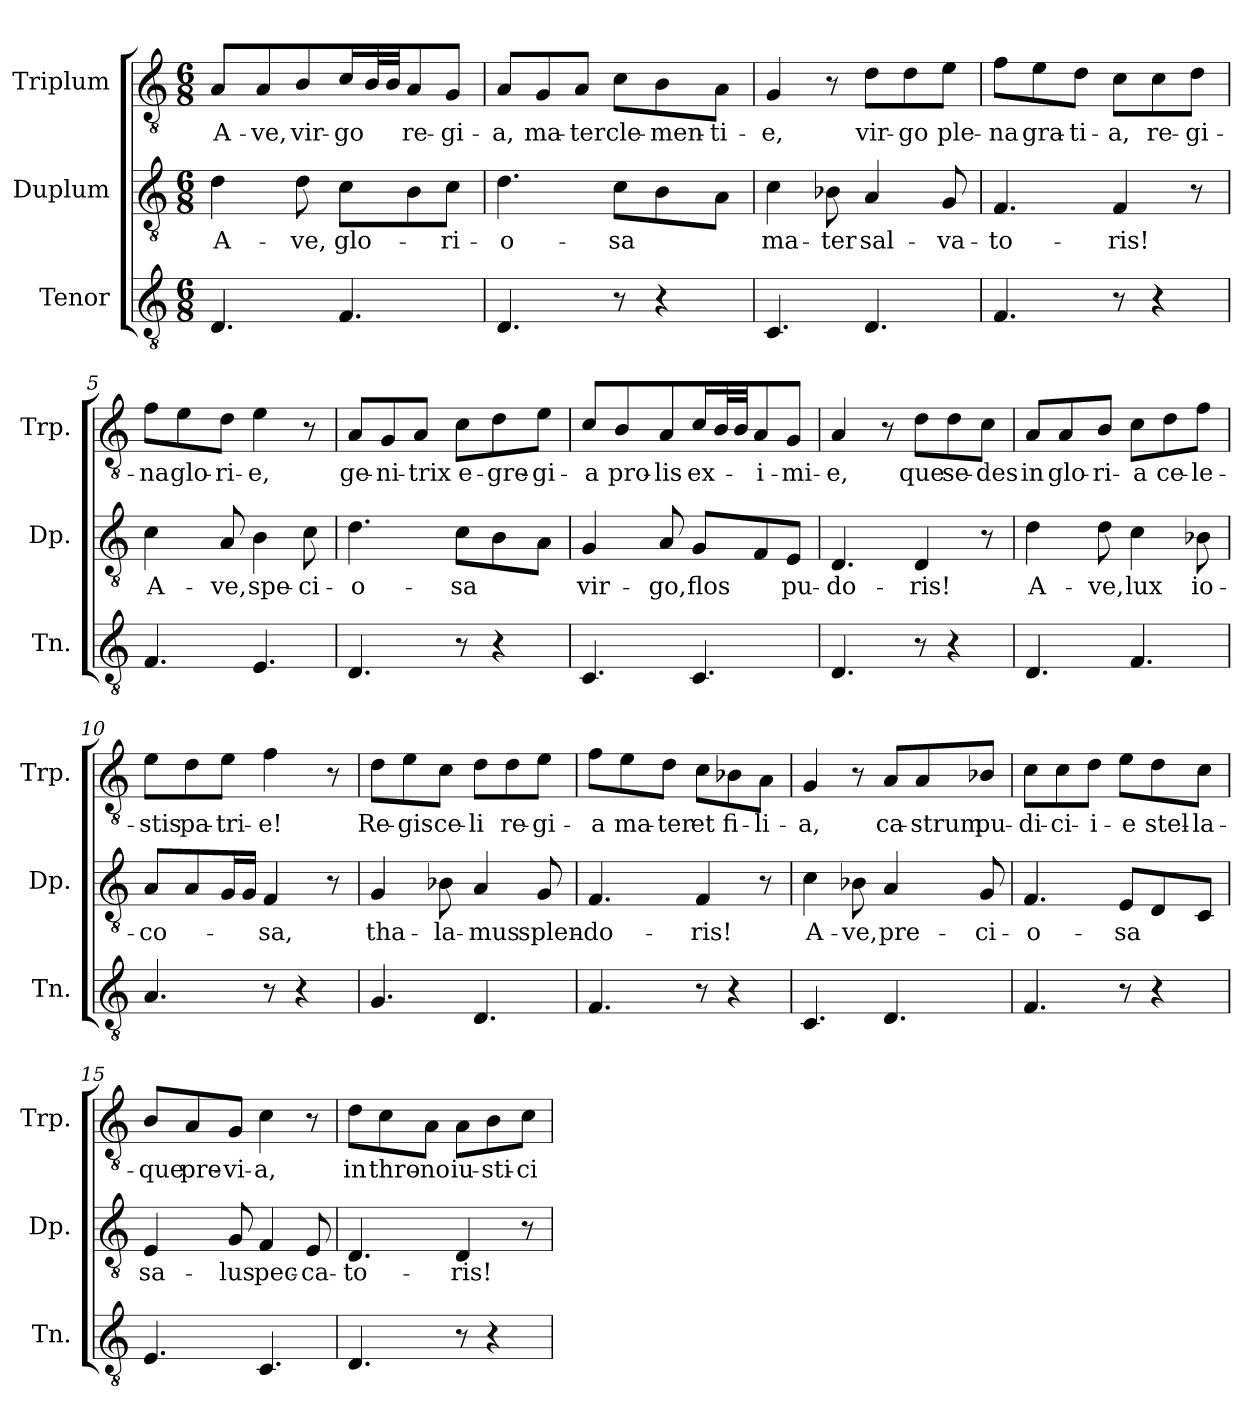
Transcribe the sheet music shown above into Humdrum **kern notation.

**kern	**kern	**text	**kern	**text
*part3	*part2	*part2	*part1	*part1
*staff3	*staff2	*staff2	*staff1	*staff1
*I"Tenor	*I"Duplum	*	*I"Triplum	*
*I'Tn.	*I'Dp.	*	*I'Trp.	*
*clefGv2	*clefGv2	*	*clefGv2	*
*k[]	*k[]	*	*k[]	*
*M6/8	*M6/8	*	*M6/8	*
=1	=1	=1	=1	=1
!	!	!LO:LY:b	!	!LO:LY:b
4.D/	4d\	A-	8A/L	A-
!	!	!	!	!LO:LY:b
.	.	.	8A/	-ve,
!	!	!LO:LY:b	!	!LO:LY:b
.	8d\	-ve,	8B/J	vir-
!	!	!LO:LY:b	!	!LO:LY:b
4.F/	8c\L	glo-	16c/LL	-go
*	*	*	*tremolo	*
.	.	.	32B/	.
.	.	.	32B/JJJ	.
*	*	*	*Xtremolo	*
!	!	!	!	!LO:LY:b
.	8B\	.	8A/	re-
!	!	!LO:LY:b	!	!LO:LY:b
.	8c\J	-ri-	8G/J	-gi-
=2	=2	=2	=2	=2
!	!	!LO:LY:b	!	!LO:LY:b
4.D/	4.d\	-o-	8A/L	-a,
!	!	!	!	!LO:LY:b
.	.	.	8G/	ma-
!	!	!	!	!LO:LY:b
.	.	.	8A/J	-ter
!	!	!LO:LY:b	!	!LO:LY:b
8r	8c\L	-sa	8c\L	cle-
!	!	!	!	!LO:LY:b
4r	8B\	.	8B\	-men-
!	!	!	!	!LO:LY:b
.	8A\J	.	8A\J	-ti-
=3	=3	=3	=3	=3
!	!	!LO:LY:b	!	!LO:LY:b
4.C/	4c\	ma-	4G/	-e,
!	!	!LO:LY:b	!	!
.	8B-i\	-ter	8r	.
!	!	!LO:LY:b	!	!LO:LY:b
4.D/	4A/	sal-	8d\L	vir-
!	!	!	!	!LO:LY:b
.	.	.	8d\	-go
!	!	!LO:LY:b	!	!LO:LY:b
.	8G/	-va-	8e\J	ple-
=4	=4	=4	=4	=4
!	!	!LO:LY:b	!	!LO:LY:b
4.F/	4.F/	-to-	8f\L	-na
!	!	!	!	!LO:LY:b
.	.	.	8e\	gra-
!	!	!	!	!LO:LY:b
.	.	.	8d\J	-ti-
!	!	!LO:LY:b	!	!LO:LY:b
8r	4F/	-ris!	8c\L	-a,
!	!	!	!	!LO:LY:b
4r	.	.	8c\	re-
!	!	!	!	!LO:LY:b
.	8r	.	8d\J	-gi-
!!LO:LB:g=z
=5	=5	=5	=5	=5
!	!	!LO:LY:b	!	!LO:LY:b
4.F/	4c\	A-	8f\L	-na
!	!	!	!	!LO:LY:b
.	.	.	8e\	glo-
!	!	!LO:LY:b	!	!LO:LY:b
.	8A/	-ve,	8d\J	-ri-
!	!	!LO:LY:b	!	!LO:LY:b
4.E/	4B\	spe-	4e\	-e,
!	!	!LO:LY:b	!	!
.	8c\	-ci-	8r	.
=6	=6	=6	=6	=6
!	!	!LO:LY:b	!	!LO:LY:b
4.D/	4.d\	-o-	8A/L	ge-
!	!	!	!	!LO:LY:b
.	.	.	8G/	-ni-
!	!	!	!	!LO:LY:b
.	.	.	8A/J	-trix
!	!	!LO:LY:b	!	!LO:LY:b
8r	8c\L	-sa	8c\L	e-
!	!	!	!	!LO:LY:b
4r	8B\	.	8d\	-gre-
!	!	!	!	!LO:LY:b
.	8A\J	.	8e\J	-gi-
=7	=7	=7	=7	=7
!	!	!LO:LY:b	!	!LO:LY:b
4.C/	4G/	vir-	8c\L	-a
!	!	!	!	!LO:LY:b
.	.	.	8B\	pro-
!	!	!LO:LY:b	!	!LO:LY:b
.	8A/	-go,	8A\J	-lis
!	!	!LO:LY:b	!	!LO:LY:b
4.C/	8G/L	flos	16c/LL	ex-
*	*	*	*tremolo	*
.	.	.	32B/	.
.	.	.	32B/JJJ	.
*	*	*	*Xtremolo	*
!	!	!	!	!LO:LY:b
.	8F/	.	8A/	-i-
!	!	!LO:LY:b	!	!LO:LY:b
.	8E/J	pu-	8G/J	-mi-
=8	=8	=8	=8	=8
!	!	!LO:LY:b	!	!LO:LY:b
4.D/	4.D/	-do-	4A/	-e,
.	.	.	8r	.
!	!	!LO:LY:b	!	!LO:LY:b
8r	4D/	-ris!	8d\L	que
!	!	!	!	!LO:LY:b
4r	.	.	8d\	se-
!	!	!	!	!LO:LY:b
.	8r	.	8c\J	-des
=9	=9	=9	=9	=9
!	!	!LO:LY:b	!	!LO:LY:b
4.D/	4d\	A-	8A/L	in
!	!	!	!	!LO:LY:b
.	.	.	8A/	glo-
!	!	!LO:LY:b	!	!LO:LY:b
.	8d\	-ve,	8B/J	-ri-
!	!	!LO:LY:b	!	!LO:LY:b
4.F/	4c\	lux	8c\L	-a
!	!	!	!	!LO:LY:b
.	.	.	8d\	ce-
!	!	!LO:LY:b	!	!LO:LY:b
.	8B-i\	io-	8f\J	-le-
!!LO:LB:g=z
=10	=10	=10	=10	=10
!	!	!LO:LY:b	!	!LO:LY:b
4.A/	8A/L	-co-	8e\L	-stis
!	!	!	!	!LO:LY:b
.	8A/	.	8d\	pa-
!	!	!	!	!LO:LY:b
*	*tremolo	*	*	*
.	16G/	.	8e\J	-tri-
.	16G/JJ	.	.	.
*	*Xtremolo	*	*	*
!	!	!LO:LY:b	!	!LO:LY:b
8r	4F/	-sa,	4f\	-e!
4r	.	.	.	.
.	8r	.	8r	.
=11	=11	=11	=11	=11
!	!	!LO:LY:b	!	!LO:LY:b
4.G/	4G/	tha-	8d\L	Re-
!	!	!	!	!LO:LY:b
.	.	.	8e\	-gis
!	!	!LO:LY:b	!	!LO:LY:b
.	8B-X\	-la-	8c\J	ce-
!	!	!LO:LY:b	!	!LO:LY:b
4.D/	4A/	-mus	8d\L	-li
!	!	!	!	!LO:LY:b
.	.	.	8d\	re-
!	!	!LO:LY:b	!	!LO:LY:b
.	8G/	splen-	8e\J	-gi-
=12	=12	=12	=12	=12
!	!	!LO:LY:b	!	!LO:LY:b
4.F/	4.F/	-do-	8f\L	-a
!	!	!	!	!LO:LY:b
.	.	.	8e\	ma-
!	!	!	!	!LO:LY:b
.	.	.	8d\J	-ter
!	!	!LO:LY:b	!	!LO:LY:b
8r	4F/	-ris!	8c\L	et
!	!	!	!	!LO:LY:b
4r	.	.	8B-i\	fi-
!	!	!	!	!LO:LY:b
.	8r	.	8A\J	-li-
=13	=13	=13	=13	=13
!	!	!LO:LY:b	!	!LO:LY:b
4.C/	4c\	A-	4G/	-a,
!	!	!LO:LY:b	!	!
.	8B-i\	-ve,	8r	.
!	!	!LO:LY:b	!	!LO:LY:b
4.D/	4A/	pre-	8A/L	ca-
!	!	!	!	!LO:LY:b
.	.	.	8A/	-strum
!	!	!LO:LY:b	!	!LO:LY:b
.	8G/	-ci-	8B-i/J	pu-
=14	=14	=14	=14	=14
!	!	!LO:LY:b	!	!LO:LY:b
4.F/	4.F/	-o-	8c\L	-di-
!	!	!	!	!LO:LY:b
.	.	.	8c\	-ci-
!	!	!	!	!LO:LY:b
.	.	.	8d\J	-i-
!	!	!LO:LY:b	!	!LO:LY:b
8r	8E/L	-sa	8e\L	-e
!	!	!	!	!LO:LY:b
4r	8D/	.	8d\	stel-
!	!	!	!	!LO:LY:b
.	8C/J	.	8c\J	-la-
!!LO:PB:g=z
=15	=15	=15	=15	=15
!	!	!LO:LY:b	!	!LO:LY:b
4.E/	4E/	sa-	8B/L	-que
!	!	!	!	!LO:LY:b
.	.	.	8A/	pre-
!	!	!LO:LY:b	!	!LO:LY:b
.	8G/	-lus	8G/J	-vi-
!	!	!LO:LY:b	!	!LO:LY:b
4.C/	4F/	pec-	4c\	-a,
!	!	!LO:LY:b	!	!
.	8E/	-ca-	8r	.
=16	=16	=16	=16	=16
!	!	!LO:LY:b	!	!LO:LY:b
4.D/	4.D/	-to-	8d\L	in
!	!	!	!	!LO:LY:b
.	.	.	8c\	thro-
!	!	!	!	!LO:LY:b
.	.	.	8A\J	-no
!	!	!LO:LY:b	!	!LO:LY:b
8r	4D/	-ris!	8A\L	iu-
!	!	!	!	!LO:LY:b
4r	.	.	8B\	-sti-
!	!	!	!	!LO:LY:b
.	8r	.	8c\J	-ci-
=	=	=	=	=
*-	*-	*-	*-	*-
